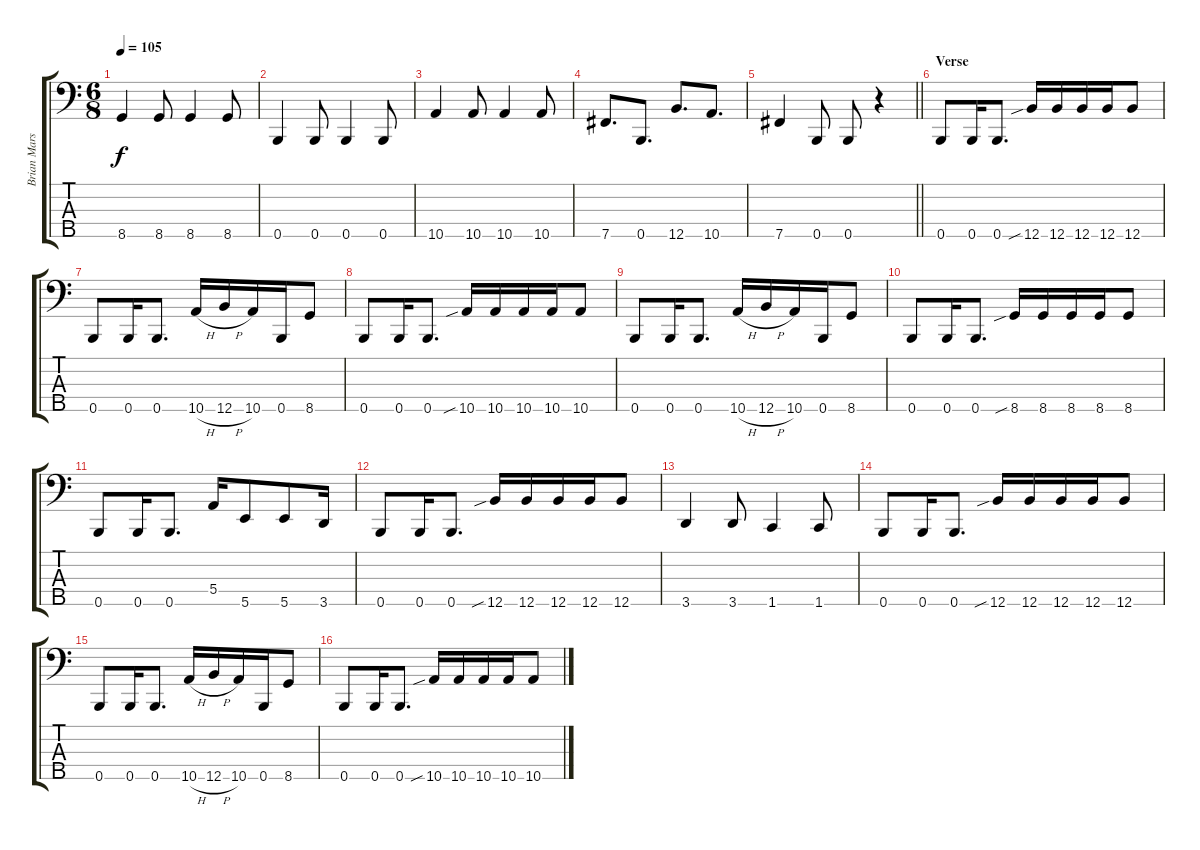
\track ("Brian Marshall (Bass)" "Brian Mars") {instrument electricbassfinger}
\staff {score tabs}
\tuning (G2 D2 A1 E1 B0) {hide}
\ts (6 8)
\tempo 105
\clef f4
\ks c
8.5.4{dy f} 8.5.8 8.5.4 8.5.8 |
0.5.4 0.5.8 0.5.4 0.5.8 |
10.5.4 10.5.8 10.5.4 10.5.8 |
7.5.8{d} 0.5.8{d} 12.5.8{d} 10.5.8{d} |
\barLineRight lightlight
7.5.4 0.5.8 0.5.8 r.4 |
\section ("" "Verse")
0.5.8 0.5.16 0.5.8{d} 12.5{sib}.16 12.5.16 12.5.16 12.5.16 12.5.8 |
0.5.8 0.5.16 0.5.8{d} 10.5{h}.16 12.5{h}.16 10.5.16 0.5.16 8.5.8 |
0.5.8 0.5.16 0.5.8{d} 10.5{sib}.16 10.5.16 10.5.16 10.5.16 10.5.8 |
0.5.8 0.5.16 0.5.8{d} 10.5{h}.16 12.5{h}.16 10.5.16 0.5.16 8.5.8 |
0.5.8 0.5.16 0.5.8{d} 8.5{sib}.16 8.5.16 8.5.16 8.5.16 8.5.8 |
0.5.8 0.5.16 0.5.8{d} 5.4.16 5.5.8 5.5.8 3.5.16 |
0.5.8 0.5.16 0.5.8{d} 12.5{sib}.16 12.5.16 12.5.16 12.5.16 12.5.8 |
3.5.4 3.5.8 1.5.4 1.5.8 |
0.5.8 0.5.16 0.5.8{d} 12.5{sib}.16 12.5.16 12.5.16 12.5.16 12.5.8 |
0.5.8 0.5.16 0.5.8{d} 10.5{h}.16 12.5{h}.16 10.5.16 0.5.16 8.5.8 |
0.5.8 0.5.16 0.5.8{d} 10.5{sib}.16 10.5.16 10.5.16 10.5.16 10.5.8
